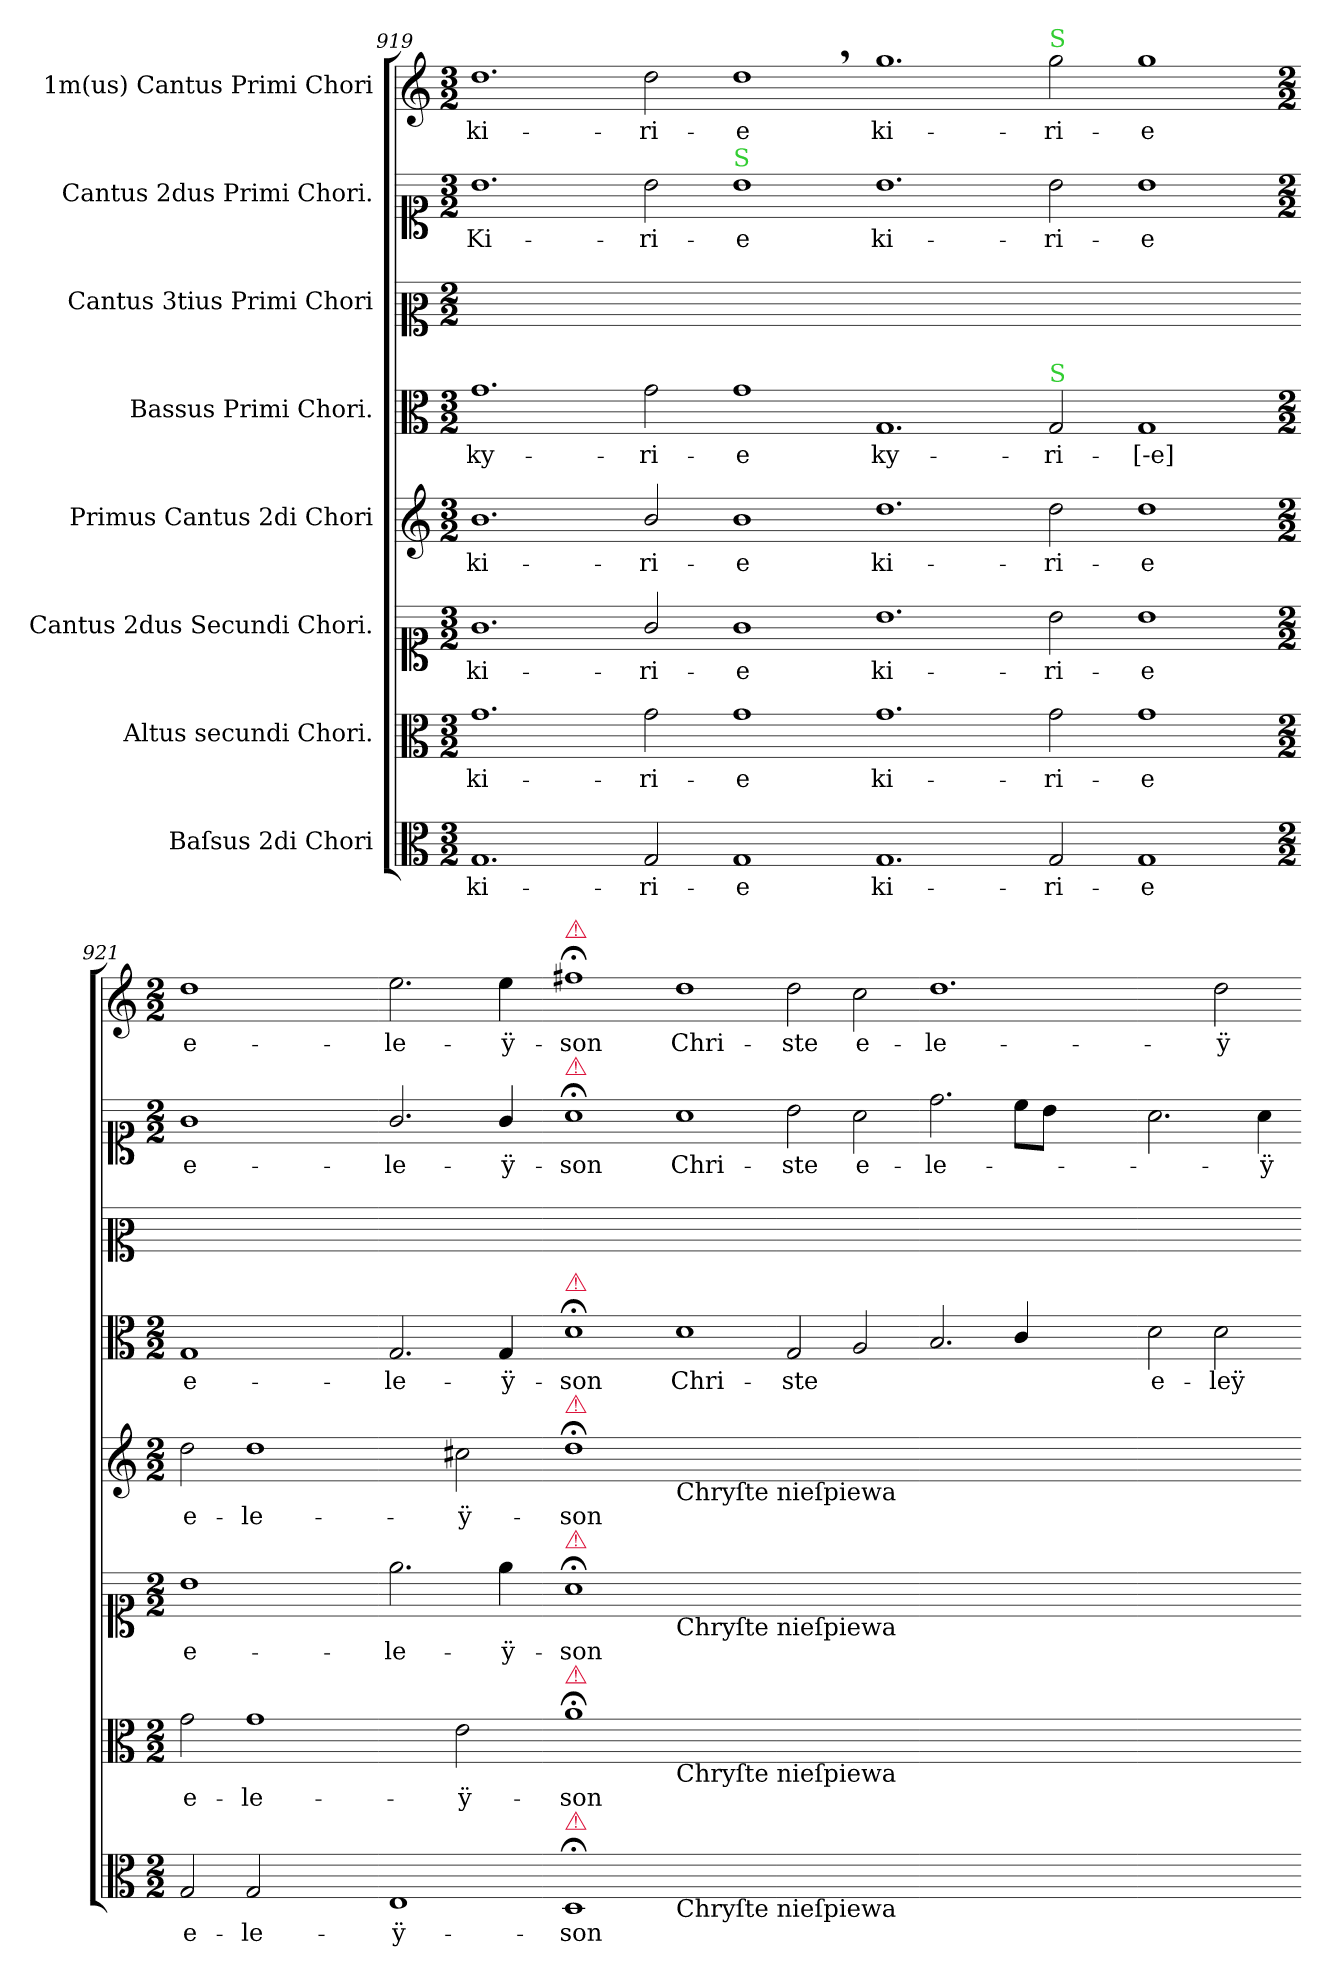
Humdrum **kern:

**kern	**text	**kern	**text	**kern	**text	**kern	**text	**kern	**text	**kern	**kern	**text	**kern	**text
*part8	*part8	*part7	*part7	*part6	*part6	*part5	*part5	*part4	*part4	*part3	*part2	*part2	*part1	*part1
*staff8	*staff8	*staff7	*staff7	*staff6	*staff6	*staff5	*staff5	*staff4	*staff4	*staff3	*staff2	*staff2	*staff1	*staff1
*I"Baſsus 2di Chori	*	*I"Altus secundi Chori.	*	*I"Cantus 2dus Secundi Chori.	*	*I"Primus Cantus 2di Chori	*	*I"Bassus Primi Chori.	*	*I"Cantus 3tius Primi Chori	*I"Cantus 2dus Primi Chori.	*	*I"1m(us) Cantus Primi Chori	*
*clefC3	*	*clefC3	*	*clefC1	*	*clefG2	*	*clefC3	*	*clefC2	*clefC1	*	*clefG2	*
*k[]	*	*k[]	*	*k[]	*	*k[]	*	*k[]	*	*k[]	*k[]	*	*k[]	*
*M3/2	*	*M3/2	*	*M3/2	*	*M3/2	*	*M3/2	*	*M2/2	*M3/2	*	*M3/2	*
=919	=919	=919	=919	=919	=919	=919	=919	=919	=919	=919	=919	=919	=919	=919
1.G	ki-	1.g	ki-	1.g	ki-	1.b	ki-	1.g	ky-	0.ryy	1.b	Ki-	1.dd	ki-
2G/	-ri-	2g\	-ri-	2g/	-ri-	2b/	-ri-	2g\	-ri-	.	2b\	-ri-	2dd\	-ri-
!	!	!	!	!	!	!	!	!	!	!	!LO:TX:a:color=limegreen:t=S	!	!	!
1G	-e	1g	-e	1g	-e	1b	-e	1g	-e	.	1b	-e	1dd,	-e
=920-	=920-	=920-	=920-	=920-	=920-	=920-	=920-	=920-	=920-	=920-	=920-	=920-	=920-	=920-
1.G	ki-	1.g	ki-	1.b	ki-	1.dd	ki-	1.G	ky-	0.ryy	1.b	ki-	1.gg	ki-
!	!	!	!	!	!	!	!	!	!	!	!	!	!LO:TX:a:color=limegreen:t=S	!
!	!	!	!	!	!	!	!	!LO:TX:a:color=limegreen:t=S	!	!	!	!	!	!
2G/	-ri-	2g\	-ri-	2b\	-ri-	2dd\	-ri-	2G/	-ri-	.	2b\	-ri-	2gg\	-ri-
1G	-e	1g	-e	1b	-e	1dd	-e	1G	[-e]	.	1b	-e	1gg	-e
=921-	=921-	=921-	=921-	=921-	=921-	=921-	=921-	=921-	=921-	=921-	=921-	=921-	=921-	=921-
*M2/2	*	*M2/2	*	*M2/2	*	*M2/2	*	*M2/2	*	*	*M2/2	*	*M2/2	*
2G/	e-	2g\	e-	1b	e-	2dd\	e-	1G	e-	1ryy	1g	e-	1dd	e-
2G/	-le-	1g\	-le-	.	.	1dd\	-le-	.	.	.	.	.	.	.
2ryy	.	.	.	2ryy	.	.	.	2ryy	.	2ryy	2ryy	.	2ryy	.
=922-	=922-	=922-	=922-	=922-	=922-	=922-	=922-	=922-	=922-	=922-	=922-	=922-	=922-	=922-
1E	-ÿ-	2ryy	.	2.ee\	-le-	2ryy	.	2.G/	-le-	1ryy	2.g/	-le-	2.ee\	-le-
.	.	2e\	-ÿ-	.	.	2cc#X\	-ÿ-	.	.	.	.	.	.	.
.	.	.	.	4ee\	-ÿ-	.	.	4G/	-ÿ-	.	4g/	-ÿ-	4ee\	-ÿ-
=923-	=923-	=923-	=923-	=923-	=923-	=923-	=923-	=923-	=923-	=923-	=923-	=923-	=923-	=923-
!	!	!	!	!	!	!	!	!	!	!	!	!	!LO:TX:a:color=crimson:t=⚠	!
!	!	!	!	!	!	!	!	!	!	!	!LO:TX:a:color=crimson:t=⚠	!	!	!
!	!	!	!	!	!	!	!	!LO:TX:a:color=crimson:t=⚠	!	!	!	!	!	!
!	!	!	!	!	!	!LO:TX:a:color=crimson:t=⚠	!	!	!	!	!	!	!	!
!	!	!	!	!LO:TX:a:color=crimson:t=⚠	!	!	!	!	!	!	!	!	!	!
!	!	!LO:TX:a:color=crimson:t=⚠	!	!	!	!	!	!	!	!	!	!	!	!
!LO:TX:a:color=crimson:t=⚠	!	!	!	!	!	!	!	!	!	!	!	!	!	!
1D;<	-son	1a;	-son	1a;	-son	1dd;	-son	1d;	-son	1ryy	1a;	-son	1ff#X;	-son
=924-	=924-	=924-	=924-	=924-	=924-	=924-	=924-	=924-	=924-	=924-	=924-	=924-	=924-	=924-
!	!	!	!	!	!	!LO:TX:b:t=Chryſte nieſpiewa	!	!	!	!	!	!	!	!
!	!	!	!	!LO:TX:b:t=Chryſte nieſpiewa	!	!	!	!	!	!	!	!	!	!
!	!	!LO:TX:b:t=Chryſte nieſpiewa	!	!	!	!	!	!	!	!	!	!	!	!
!LO:TX:b:t=Chryſte nieſpiewa	!	!	!	!	!	!	!	!	!	!	!	!	!	!
1ryy	.	1ryy	.	1ryy	.	1ryy	.	1d	Chri-	1ryy	1a	Chri-	1dd	Chri-
=925-	=925-	=925-	=925-	=925-	=925-	=925-	=925-	=925-	=925-	=925-	=925-	=925-	=925-	=925-
1ryy	.	1ryy	.	1ryy	.	1ryy	.	2G/	-ste	1ryy	2b\	-ste	2dd\	-ste
.	.	.	.	.	.	.	.	2A/	.	.	2a\	e-	2cc\	e-
=926-	=926-	=926-	=926-	=926-	=926-	=926-	=926-	=926-	=926-	=926-	=926-	=926-	=926-	=926-
1ryy	.	1ryy	.	1ryy	.	1ryy	.	2.B/	.	1ryy	2.dd\	-le-	1.dd	-le-
.	.	.	.	.	.	.	.	4c/	.	.	8cc\L	.	.	.
.	.	.	.	.	.	.	.	.	.	.	8b\J	.	.	.
2ryy	.	2ryy	.	2ryy	.	2ryy	.	2ryy	.	2ryy	2ryy	.	.	.
=927-	=927-	=927-	=927-	=927-	=927-	=927-	=927-	=927-	=927-	=927-	=927-	=927-	=927-	=927-
1ryy	.	1ryy	.	1ryy	.	1ryy	.	2d\	e-	1ryy	2.a\	.	2ryy	.
.	.	.	.	.	.	.	.	2d\	-leÿ-	.	.	.	2dd\	-ÿ-
.	.	.	.	.	.	.	.	.	.	.	4a\	-ÿ-	.	.
=-	=-	=-	=-	=-	=-	=-	=-	=-	=-	=-	=-	=-	=-	=-
*-	*-	*-	*-	*-	*-	*-	*-	*-	*-	*-	*-	*-	*-	*-
